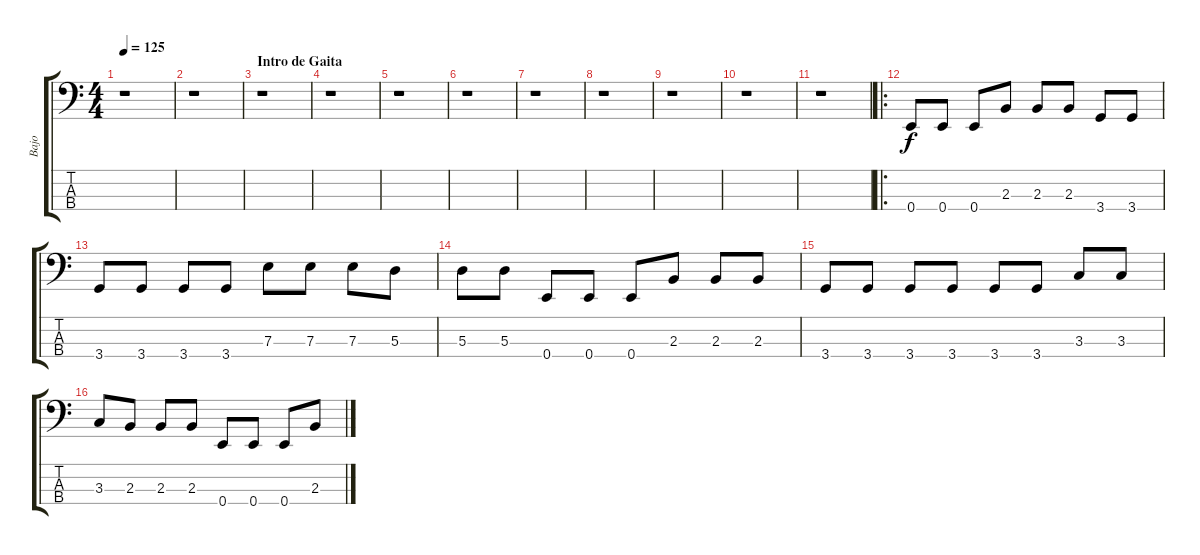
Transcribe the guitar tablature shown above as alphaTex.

\track ("Bajo" "Bajo") {instrument electricbassfinger}
\staff {score tabs}
\tuning (G2 D2 A1 E1) {hide}
\ts (4 4)
\tempo 125
\clef f4
\ks c
r.1{dy f instrument electricbassfinger} |
r.1 |
\section ("" "Intro de Gaita")
r.1 |
r.1 |
r.1 |
r.1 |
r.1 |
r.1 |
r.1 |
r.1 |
r.1 |
\ro
0.4.8 0.4.8 0.4.8 2.3.8 2.3.8 2.3.8 3.4.8 3.4.8 |
3.4.8 3.4.8 3.4.8 3.4.8 7.3.8 7.3.8 7.3.8 5.3.8 |
5.3.8 5.3.8 0.4.8 0.4.8 0.4.8 2.3.8 2.3.8 2.3.8 |
3.4.8 3.4.8 3.4.8 3.4.8 3.4.8 3.4.8 3.3.8 3.3.8 |
3.3.8 2.3.8 2.3.8 2.3.8 0.4.8 0.4.8 0.4.8 2.3.8
